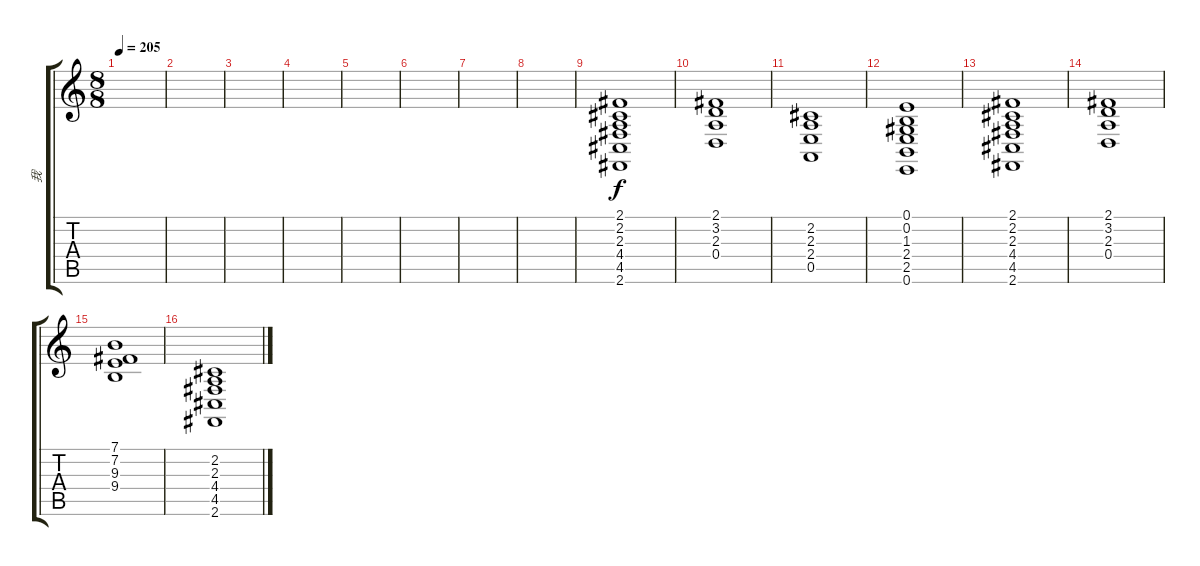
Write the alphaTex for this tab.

\track ("我" "我") {instrument choiraahs}
\staff {score tabs}
\tuning (E4 B3 G3 D3 A2 E2) {hide}
\ts (8 8)
\tempo 205
\clef g2
\ks c
|
|
|
|
|
|
|
|
(2.1 2.2 2.3 4.4 4.5 2.6).1 |
(2.1 3.2 2.3 0.4).1 |
(2.2 2.3 2.4 0.5).1 |
(0.1 0.2 1.3 2.4 2.5 0.6).1 |
(2.1 2.2 2.3 4.4 4.5 2.6).1 |
(2.1 3.2 2.3 0.4).1 |
(7.1 7.2 9.3 9.4).1 |
(2.2 2.3 4.4 4.5 2.6).1
